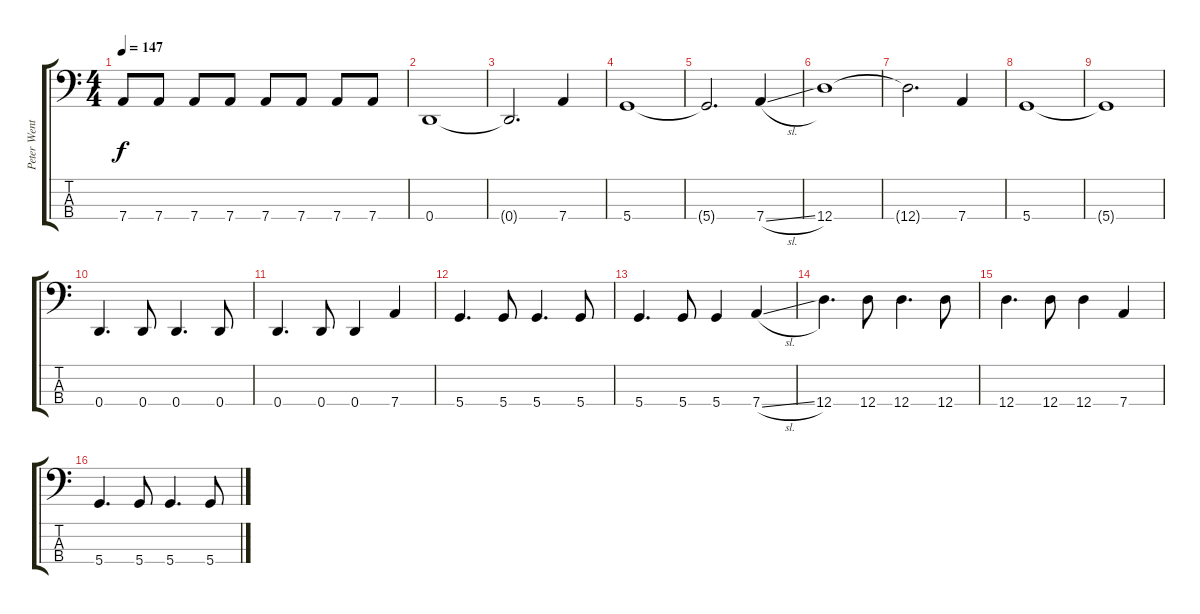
\track ("Peter Wentz (Bass)" "Peter Went") {instrument electricbasspick}
\staff {score tabs}
\tuning (G2 D2 A1 D1) {hide}
\ts (4 4)
\tempo 147
\clef f4
\ks c
7.4.8{dy f} 7.4.8 7.4.8 7.4.8 7.4.8 7.4.8 7.4.8 7.4.8 |
0.4.1 |
0.4{t}.2{d} 7.4.4 |
5.4.1 |
5.4{t}.2{d} 7.4{sl}.4 |
12.4.1 |
12.4{t}.2{d} 7.4.4 |
5.4.1 |
5.4{t}.1 |
0.4.4{d} 0.4.8 0.4.4{d} 0.4.8 |
0.4.4{d} 0.4.8 0.4.4 7.4.4 |
5.4.4{d} 5.4.8 5.4.4{d} 5.4.8 |
5.4.4{d} 5.4.8 5.4.4 7.4{sl}.4 |
12.4.4{d} 12.4.8 12.4.4{d} 12.4.8 |
12.4.4{d} 12.4.8 12.4.4 7.4.4 |
5.4.4{d} 5.4.8 5.4.4{d} 5.4.8
